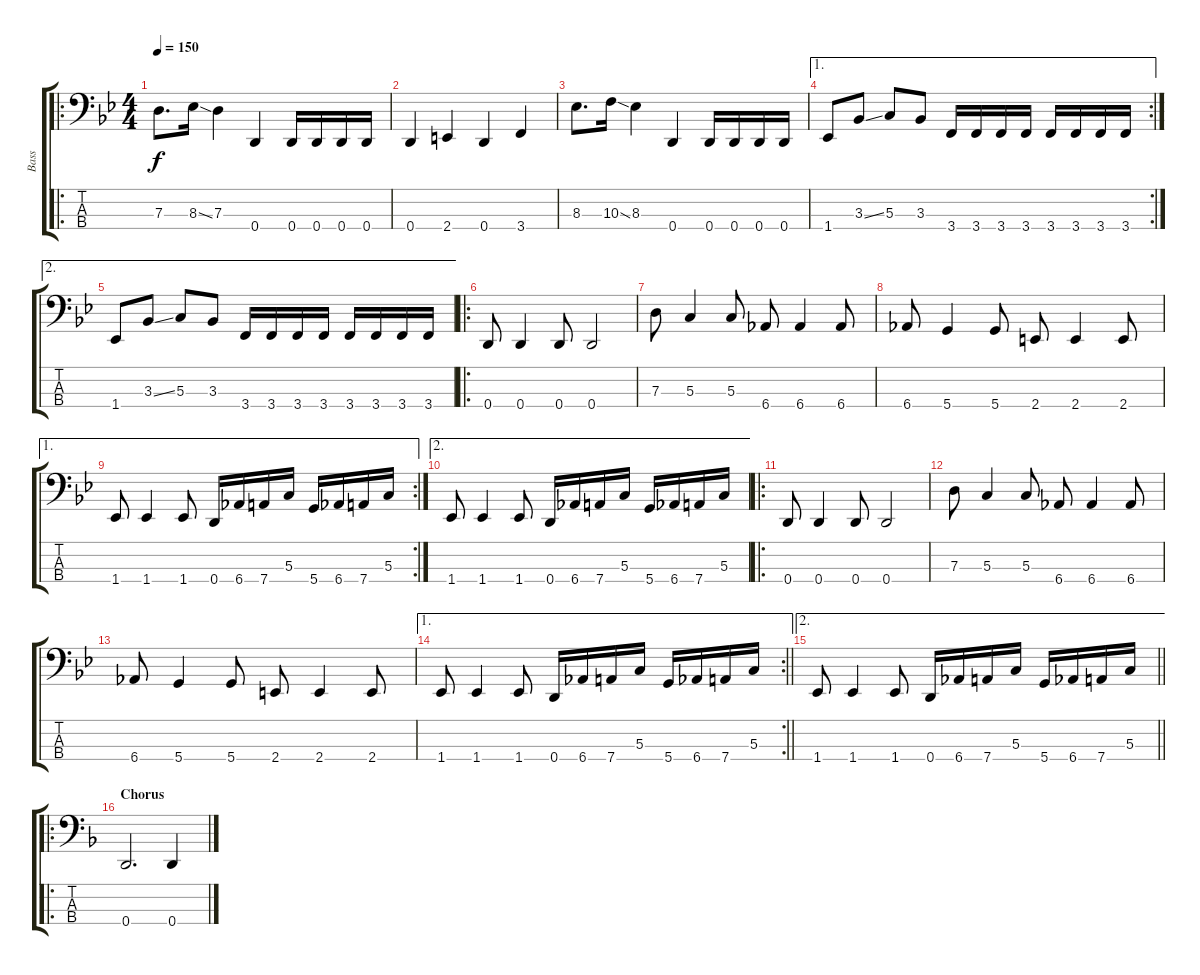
\track ("Bass" "Bass") {instrument electricbassfinger}
\staff {score tabs}
\tuning (F2 C2 G1 D1) {hide}
\ro
\ts (4 4)
\tempo 150
\clef f4
\ks gminor
7.3.8{d dy f} 8.3{ss}.16 7.3.4 0.4.4 0.4.16 0.4.16 0.4.16 0.4.16 |
0.4.4 2.4.4 0.4.4 3.4.4 |
8.3.8{d} 10.3{ss}.16 8.3.4 0.4.4 0.4.16 0.4.16 0.4.16 0.4.16 |
\ae 1
\rc 2
1.4.8 3.3{ss}.8 5.3.8 3.3.8 3.4.16 3.4.16 3.4.16 3.4.16 3.4.16 3.4.16 3.4.16 3.4.16 |
\ae 2
1.4.8 3.3{ss}.8 5.3.8 3.3.8 3.4.16 3.4.16 3.4.16 3.4.16 3.4.16 3.4.16 3.4.16 3.4.16 |
\ro
0.4.8 0.4.4 0.4.8 0.4.2 |
7.3.8 5.3.4 5.3.8 6.4.8 6.4.4 6.4.8 |
6.4.8 5.4.4 5.4.8 2.4.8 2.4.4 2.4.8 |
\ae 1
\rc 2
1.4.8 1.4.4 1.4.8 0.4.16 6.4.16 7.4.16 5.3.16 5.4.16 6.4.16 7.4.16 5.3.16 |
\ae 2
1.4.8 1.4.4 1.4.8 0.4.16 6.4.16 7.4.16 5.3.16 5.4.16 6.4.16 7.4.16 5.3.16 |
\ro
0.4.8 0.4.4 0.4.8 0.4.2 |
7.3.8 5.3.4 5.3.8 6.4.8 6.4.4 6.4.8 |
6.4.8 5.4.4 5.4.8 2.4.8 2.4.4 2.4.8 |
\ae 1
\rc 2
\barLineRight lightlight
1.4.8 1.4.4 1.4.8 0.4.16 6.4.16 7.4.16 5.3.16 5.4.16 6.4.16 7.4.16 5.3.16 |
\ae 2
\barLineRight lightlight
1.4.8 1.4.4 1.4.8 0.4.16 6.4.16 7.4.16 5.3.16 5.4.16 6.4.16 7.4.16 5.3.16 |
\ro
\section ("" "Chorus")
\ks dminor
0.4.2{d} 0.4.4
